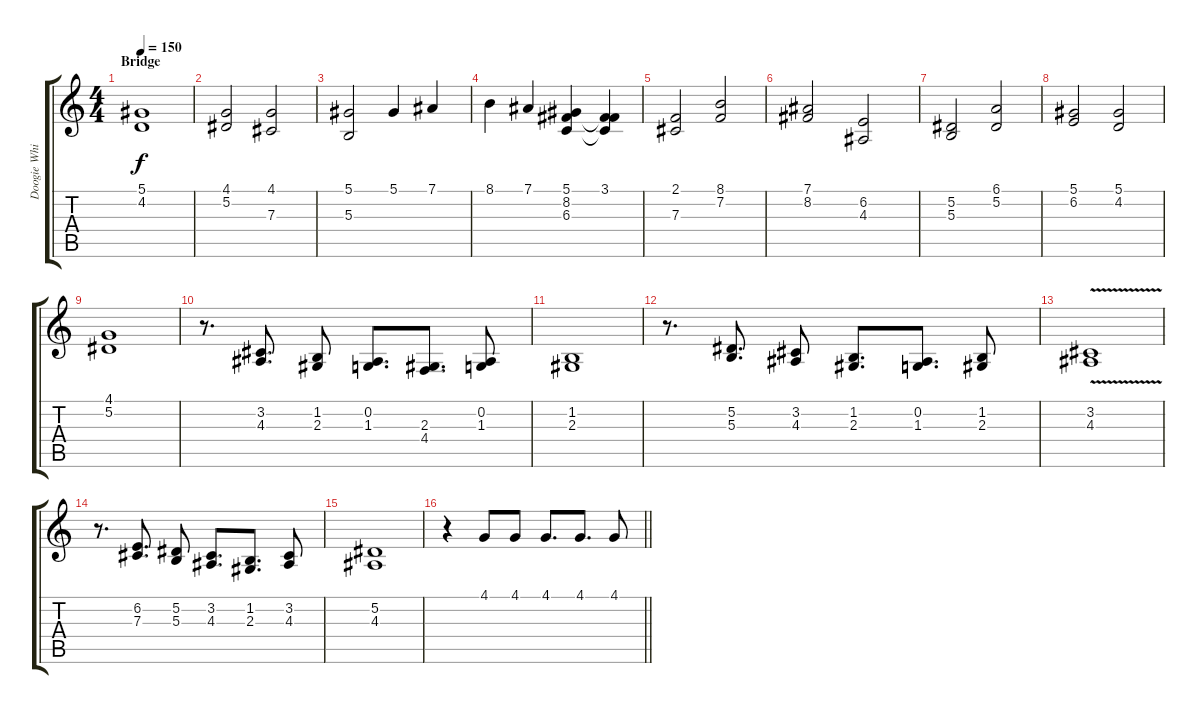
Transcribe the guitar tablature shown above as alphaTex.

\track ("Doogie White" "Doogie Whi") {instrument lead2sawtooth}
\staff {score tabs}
\tuning (Eb4 Bb3 Gb3 Db3 Ab2 Eb2) {hide}
\ts (4 4)
\section ("" "Bridge")
\tempo 150
\clef g2
\ks c
(5.1 4.2).1{dy f} |
(4.1 5.2).2 (4.1 7.3).2 |
(5.1 5.3).2 5.1.4 7.1.4 |
8.1.4 7.1.4 (5.1 8.2 6.3).4 (3.1 8.2{t} 6.3{t}).4 |
(2.1 7.3).2 (8.1 7.2).2 |
(7.1 8.2).2 (6.2 4.3).2 |
(5.2 5.3).2 (6.1 5.2).2 |
(5.1 6.2).2 (5.1 4.2).2 |
(4.1 5.2).1 |
r.8{d} (3.2 4.3).8{d} (1.2 2.3).8 (0.2 1.3).8{d} (2.3 4.4).8{d} (0.2 1.3).8 |
(1.2 2.3).1 |
r.8{d} (5.2 5.3).8{d} (3.2 4.3).8 (1.2 2.3).8{d} (0.2 1.3).8{d} (1.2 2.3).8 |
(3.2{v} 4.3).1 |
r.8{d} (6.2 7.3).8{d} (5.2 5.3).8 (3.2 4.3).8{d} (1.2 2.3).8{d} (3.2 4.3).8 |
(5.2 4.3).1 |
\barLineRight lightlight
r.4 4.1.8 4.1.8 4.1.8{d} 4.1.8{d} 4.1.8
